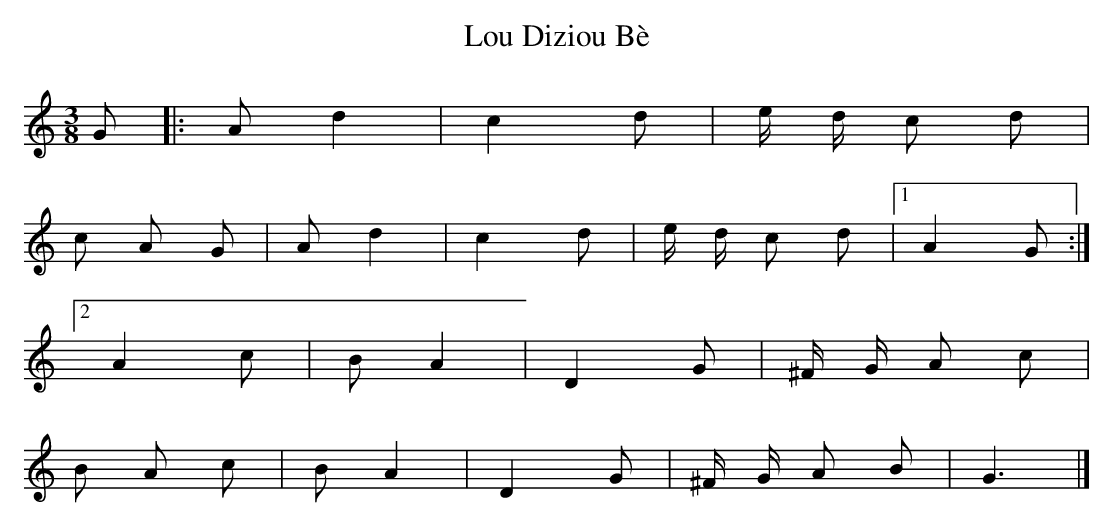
X:1
T:Lou Diziou Bè
M:3/8
L:1/8
K:Am
G |: A d2 | c2 d | e/ d/ c d |
c A G | A d2 | c2 d | e/ d/ c d |1 A2 G :|
[2 A2 c | B A2 | D2 G | ^F/ G/ A c |
B A c | B A2 | D2 G | ^F/ G/ A B | G3 |]
